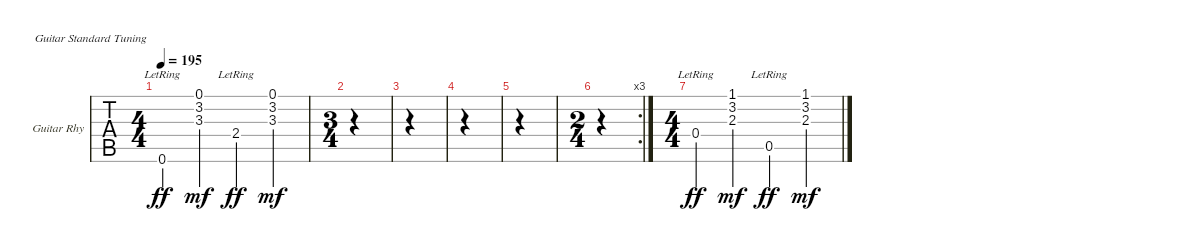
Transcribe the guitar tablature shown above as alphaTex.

\bracketExtendMode nobrackets
\firstSystemTrackNameOrientation horizontal
\otherSystemsTrackNameOrientation horizontal
\track ("Guitar Rhythm" "Guitar Rhy") {instrument acousticguitarsteel}
\staff {tabs}
\tuning (E4 B3 G3 D3 A2 E2)
\ts (4 4)
\tempo 195
\clef g2
\ks dminor
0.6{lr}.4{dy ff} (0.1 3.2 3.3).4{dy mf} 2.4{lr}.4{dy ff} (0.1 3.2 3.3).4{dy mf} |
\ts (3 4)
|
|
|
|
\rc 3
\ts (2 4)
|
\ts (4 4)
0.4{lr}.4{dy ff} (1.1 3.2 2.3).4{dy mf} 0.5{lr}.4{dy ff} (1.1 3.2 2.3).4{dy mf}
